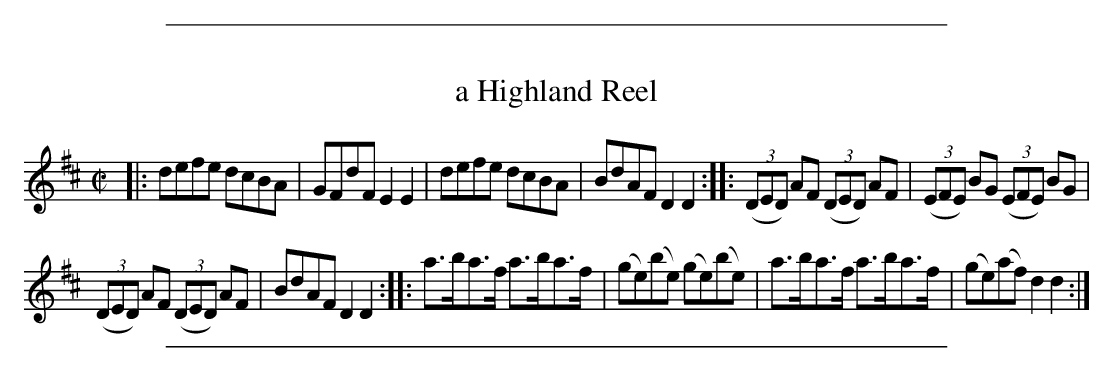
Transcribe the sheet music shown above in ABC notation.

X:1
T: a Highland Reel
M: C|
L: 1/8
K: D
|:\
defe dcBA | GFdF E2E2 | defe dcBA | BdAF D2D2 :: (3(DED) AF (3(DED) AF | (3(EFE) BG (3(EFE) BG |
(3(DED) AF (3(DED) AF | BdAF D2D2 :: a>ba>f a>ba>f | (ge)(be) (ge)(be) | a>ba>f a>ba>f | (ge)(af) d2d2 :|
